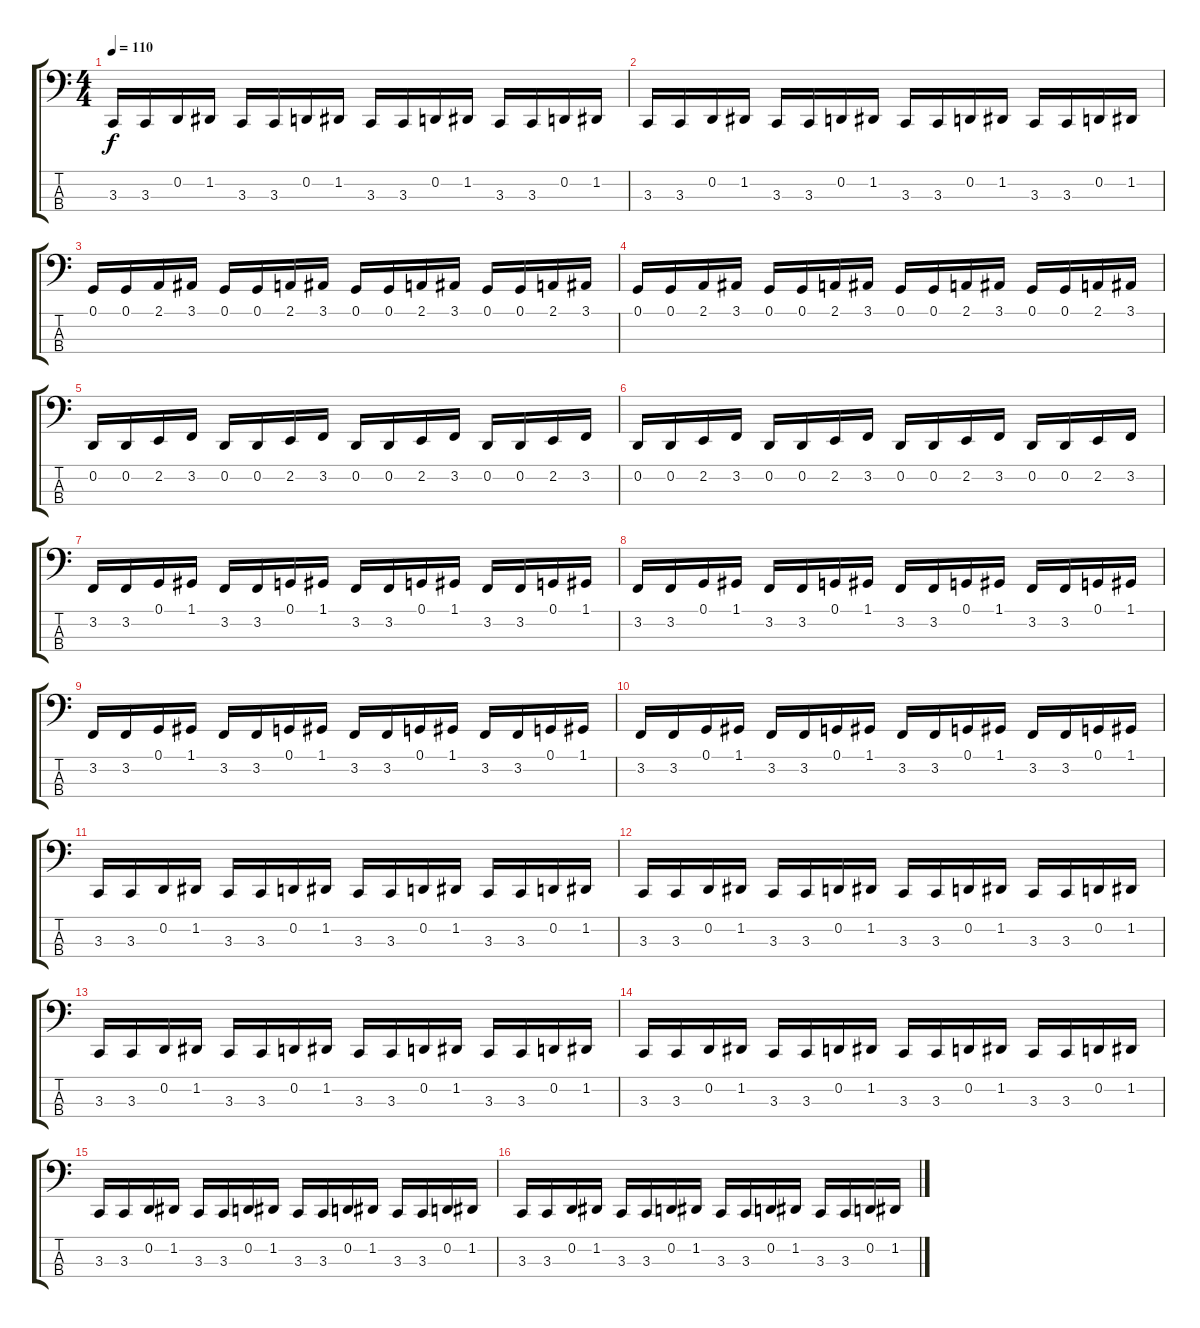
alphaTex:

\track "" {instrument lead2sawtooth}
\staff {score tabs}
\tuning (G2 D2 A1 E1) {hide}
\ts (4 4)
\tempo 110
\clef f4
\ks c
3.3.16{dy f} 3.3.16 0.2.16 1.2.16 3.3.16 3.3.16 0.2.16 1.2.16 3.3.16 3.3.16 0.2.16 1.2.16 3.3.16 3.3.16 0.2.16 1.2.16 |
3.3.16 3.3.16 0.2.16 1.2.16 3.3.16 3.3.16 0.2.16 1.2.16 3.3.16 3.3.16 0.2.16 1.2.16 3.3.16 3.3.16 0.2.16 1.2.16 |
0.1.16 0.1.16 2.1.16 3.1.16 0.1.16 0.1.16 2.1.16 3.1.16 0.1.16 0.1.16 2.1.16 3.1.16 0.1.16 0.1.16 2.1.16 3.1.16 |
0.1.16 0.1.16 2.1.16 3.1.16 0.1.16 0.1.16 2.1.16 3.1.16 0.1.16 0.1.16 2.1.16 3.1.16 0.1.16 0.1.16 2.1.16 3.1.16 |
0.2.16 0.2.16 2.2.16 3.2.16 0.2.16 0.2.16 2.2.16 3.2.16 0.2.16 0.2.16 2.2.16 3.2.16 0.2.16 0.2.16 2.2.16 3.2.16 |
0.2.16 0.2.16 2.2.16 3.2.16 0.2.16 0.2.16 2.2.16 3.2.16 0.2.16 0.2.16 2.2.16 3.2.16 0.2.16 0.2.16 2.2.16 3.2.16 |
3.2.16 3.2.16 0.1.16 1.1.16 3.2.16 3.2.16 0.1.16 1.1.16 3.2.16 3.2.16 0.1.16 1.1.16 3.2.16 3.2.16 0.1.16 1.1.16 |
3.2.16 3.2.16 0.1.16 1.1.16 3.2.16 3.2.16 0.1.16 1.1.16 3.2.16 3.2.16 0.1.16 1.1.16 3.2.16 3.2.16 0.1.16 1.1.16 |
3.2.16 3.2.16 0.1.16 1.1.16 3.2.16 3.2.16 0.1.16 1.1.16 3.2.16 3.2.16 0.1.16 1.1.16 3.2.16 3.2.16 0.1.16 1.1.16 |
3.2.16 3.2.16 0.1.16 1.1.16 3.2.16 3.2.16 0.1.16 1.1.16 3.2.16 3.2.16 0.1.16 1.1.16 3.2.16 3.2.16 0.1.16 1.1.16 |
3.3.16 3.3.16 0.2.16 1.2.16 3.3.16 3.3.16 0.2.16 1.2.16 3.3.16 3.3.16 0.2.16 1.2.16 3.3.16 3.3.16 0.2.16 1.2.16 |
3.3.16 3.3.16 0.2.16 1.2.16 3.3.16 3.3.16 0.2.16 1.2.16 3.3.16 3.3.16 0.2.16 1.2.16 3.3.16 3.3.16 0.2.16 1.2.16 |
3.3.16 3.3.16 0.2.16 1.2.16 3.3.16 3.3.16 0.2.16 1.2.16 3.3.16 3.3.16 0.2.16 1.2.16 3.3.16 3.3.16 0.2.16 1.2.16 |
3.3.16 3.3.16 0.2.16 1.2.16 3.3.16 3.3.16 0.2.16 1.2.16 3.3.16 3.3.16 0.2.16 1.2.16 3.3.16 3.3.16 0.2.16 1.2.16 |
3.3.16 3.3.16 0.2.16 1.2.16 3.3.16 3.3.16 0.2.16 1.2.16 3.3.16 3.3.16 0.2.16 1.2.16 3.3.16 3.3.16 0.2.16 1.2.16 |
3.3.16 3.3.16 0.2.16 1.2.16 3.3.16 3.3.16 0.2.16 1.2.16 3.3.16 3.3.16 0.2.16 1.2.16 3.3.16 3.3.16 0.2.16 1.2.16
